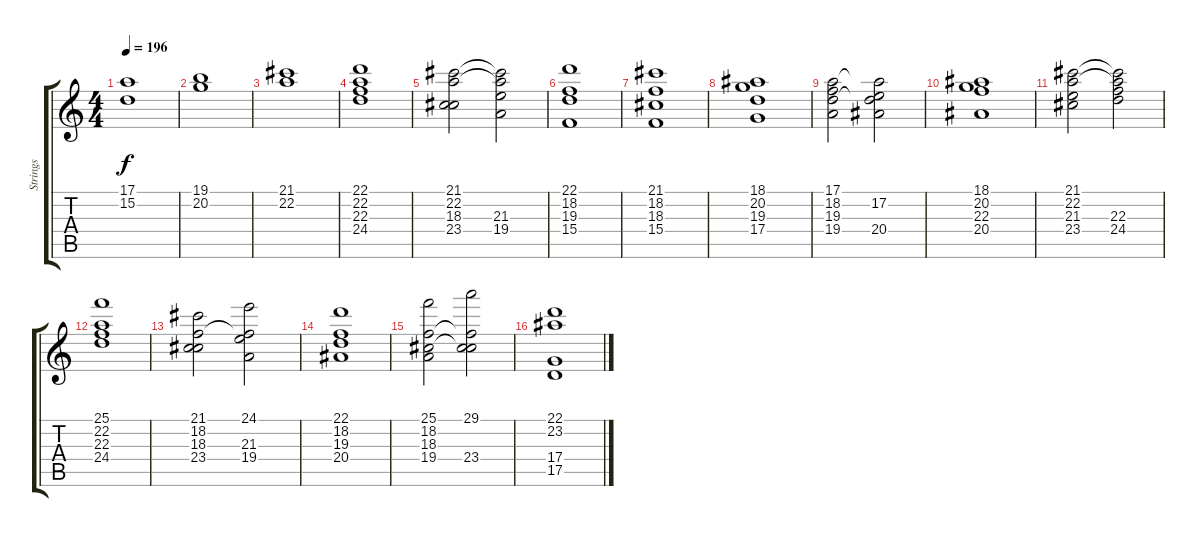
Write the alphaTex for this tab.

\track ("Strings" "Strings") {instrument stringensemble2}
\staff {score tabs}
\tuning (E4 B3 G3 D3 A2 D2) {hide}
\ts (4 4)
\tempo 196
\clef g2
\ks c
(17.1 15.2).1{dy f} |
(19.1 20.2).1 |
(21.1 22.2).1 |
(22.1 22.2 22.3 24.4).1 |
(21.1 22.2 18.3 23.4).2 (21.1{t} 22.2{t} 21.3 19.4).2 |
(22.1 18.2 19.3 15.4).1 |
(21.1 18.2 18.3 15.4).1 |
(18.1 20.2 19.3 17.4).1 |
(17.1 18.2 19.3 19.4).2 (17.1{t} 17.2 19.3{t} 20.4).2 |
(18.1 20.2 22.3 20.4).1 |
(21.1 22.2 21.3 23.4).2 (21.1{t} 22.2{t} 22.3 24.4).2 |
(25.1 22.2 22.3 24.4).1 |
(21.1 18.2 18.3 23.4).2 (24.1 18.2{t} 21.3 19.4).2 |
(22.1 18.2 19.3 20.4).1 |
(25.1 18.2 18.3 19.4).2 (29.1 18.2{t} 18.3{t} 23.4).2 |
(22.1 23.2 17.4 17.5).1
